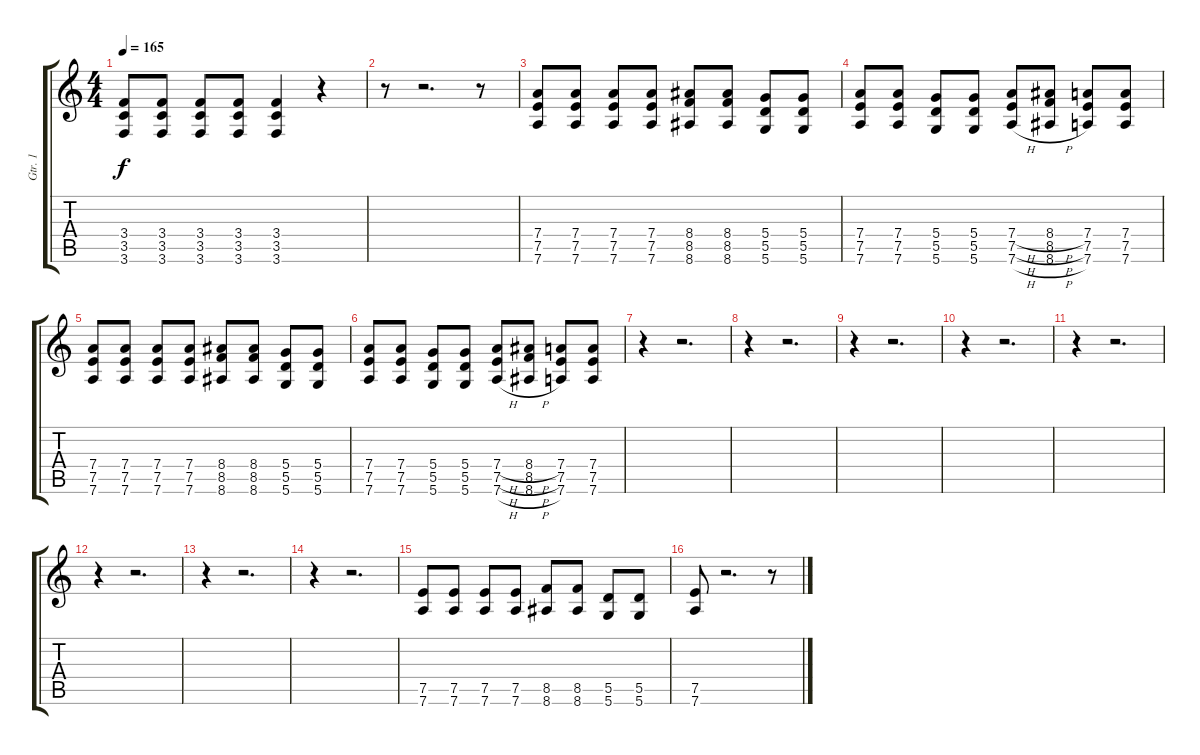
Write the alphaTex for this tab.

\track ("Gtr. 1" "Gtr. 1") {instrument distortionguitar}
\staff {score tabs}
\tuning (E4 B3 G3 D3 A2 D2) {hide}
\ts (4 4)
\tempo 165
\clef g2
\ks c
(3.4 3.5 3.6).8{dy f} (3.4 3.5 3.6).8 (3.4 3.5 3.6).8 (3.4 3.5 3.6).8 (3.4 3.5 3.6).4 r.4 |
r.8 r.2{d} r.8 |
(7.4 7.5 7.6).8 (7.4 7.5 7.6).8 (7.4 7.5 7.6).8 (7.4 7.5 7.6).8 (8.4 8.5 8.6).8 (8.4 8.5 8.6).8 (5.4 5.5 5.6).8 (5.4 5.5 5.6).8 |
(7.4 7.5 7.6).8 (7.4 7.5 7.6).8 (5.4 5.5 5.6).8 (5.4 5.5 5.6).8 (7.4{h} 7.5{h} 7.6{h}).8 (8.4{h} 8.5{h} 8.6{h}).8 (7.4 7.5 7.6).8 (7.4 7.5 7.6).8 |
(7.4 7.5 7.6).8 (7.4 7.5 7.6).8 (7.4 7.5 7.6).8 (7.4 7.5 7.6).8 (8.4 8.5 8.6).8 (8.4 8.5 8.6).8 (5.4 5.5 5.6).8 (5.4 5.5 5.6).8 |
(7.4 7.5 7.6).8 (7.4 7.5 7.6).8 (5.4 5.5 5.6).8 (5.4 5.5 5.6).8 (7.4{h} 7.5{h} 7.6{h}).8 (8.4{h} 8.5{h} 8.6{h}).8 (7.4 7.5 7.6).8 (7.4 7.5 7.6).8 |
r.4 r.2{d} |
r.4 r.2{d} |
r.4 r.2{d} |
r.4 r.2{d} |
r.4 r.2{d} |
r.4 r.2{d} |
r.4 r.2{d} |
r.4 r.2{d} |
(7.5 7.6).8 (7.5 7.6).8 (7.5 7.6).8 (7.5 7.6).8 (8.5 8.6).8 (8.5 8.6).8 (5.5 5.6).8 (5.5 5.6).8 |
(7.5 7.6).8 r.2{d} r.8
